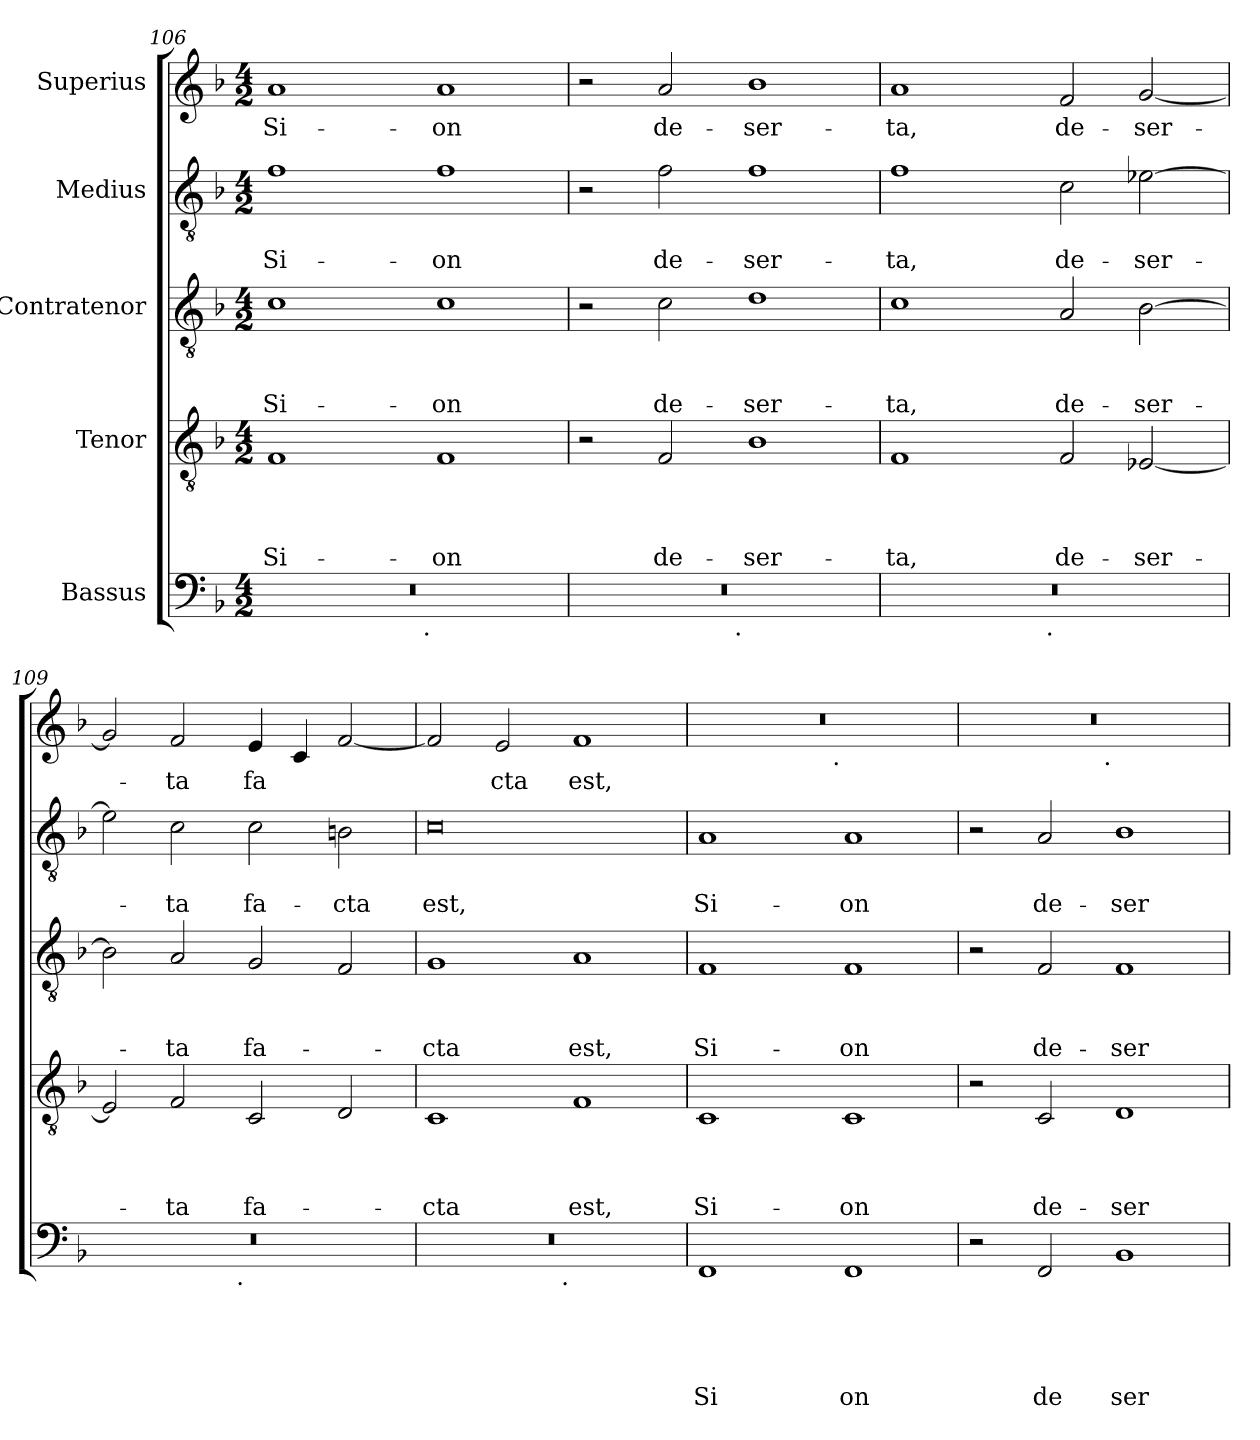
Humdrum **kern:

**kern	**text	**text	**text	**text	**text	**kern	**text	**text	**text	**text	**kern	**text	**text	**text	**kern	**text	**text	**kern	**text
*part5	*part5	*part5	*part5	*part5	*part5	*part4	*part4	*part4	*part4	*part4	*part3	*part3	*part3	*part3	*part2	*part2	*part2	*part1	*part1
*staff5	*staff5	*staff5	*staff5	*staff5	*staff5	*staff4	*staff4	*staff4	*staff4	*staff4	*staff3	*staff3	*staff3	*staff3	*staff2	*staff2	*staff2	*staff1	*staff1
*I"Bassus	*	*	*	*	*	*I"Tenor	*	*	*	*	*I"Contratenor	*	*	*	*I"Medius	*	*	*I"Superius	*
*clefF4	*	*	*	*	*	*clefGv2	*	*	*	*	*clefGv2	*	*	*	*clefGv2	*	*	*clefG2	*
*ITrd-3c-5	*	*	*	*	*	*	*	*	*	*	*ITrd-3c-5	*	*	*	*ITrd-3c-5	*	*	*ITrd-3c-5	*
*k[b-e-]	*	*	*	*	*	*k[b-]	*	*	*	*	*k[b-e-]	*	*	*	*k[b-e-]	*	*	*k[b-e-]	*
*B-:	*	*	*	*	*	*F:	*	*	*	*	*B-:	*	*	*	*B-:	*	*	*B-:	*
*M4/2	*	*	*	*	*	*M4/2	*	*	*	*	*M4/2	*	*	*	*M4/2	*	*	*M4/2	*
=106	=106	=106	=106	=106	=106	=106	=106	=106	=106	=106	=106	=106	=106	=106	=106	=106	=106	=106	=106
!	!	!	!	!	!	!	!	!	!	!LO:LY:b	!	!	!	!LO:LY:b	!	!	!LO:LY:b	!	!LO:LY:b
*^	*	*	*	*	*	*	*	*	*	*	*	*	*	*	*	*	*	*	*
0r	2ryy	.	.	.	.	.	1F	.	.	.	Si-	1f	.	.	Si-	1b-	.	Si-	1dd	Si-
.	4...ryy	.	.	.	.	.	.	.	.	.	.	.	.	.	.	.	.	.	.	.
!	!LO:TX:b:t=.	!	!	!	!	!	!	!	!	!	!	!	!	!	!	!	!	!	!	!
.	1ryy	.	.	.	.	.	.	.	.	.	.	.	.	.	.	.	.	.	.	.
!	!	!	!	!	!	!	!	!	!	!	!LO:LY:b	!	!	!	!LO:LY:b	!	!	!LO:LY:b	!	!LO:LY:b
.	.	.	.	.	.	.	1F	.	.	.	-on	1f	.	.	-on	1b-	.	-on	1dd	-on
.	32ryy	.	.	.	.	.	.	.	.	.	.	.	.	.	.	.	.	.	.	.
=107	=107	=107	=107	=107	=107	=107	=107	=107	=107	=107	=107	=107	=107	=107	=107	=107	=107	=107	=107	=107
0r	2ryy	.	.	.	.	.	2r	.	.	.	.	2r	.	.	.	2r	.	.	2r	.
!	!	!	!	!	!	!	!	!	!	!	!LO:LY:b	!	!	!	!LO:LY:b	!	!	!LO:LY:b	!	!LO:LY:b
.	4...ryy	.	.	.	.	.	2F/	.	.	.	de-	2f\	.	.	de-	2b-\	.	de-	2dd/	de-
!	!LO:TX:b:t=.	!	!	!	!	!	!	!	!	!	!	!	!	!	!	!	!	!	!	!
.	1ryy	.	.	.	.	.	.	.	.	.	.	.	.	.	.	.	.	.	.	.
!	!	!	!	!	!	!	!	!	!	!	!LO:LY:b	!	!	!	!LO:LY:b	!	!	!LO:LY:b	!	!LO:LY:b
.	.	.	.	.	.	.	1B-	.	.	.	-ser-	1g	.	.	-ser-	1b-	.	-ser-	1ee-	-ser-
.	32ryy	.	.	.	.	.	.	.	.	.	.	.	.	.	.	.	.	.	.	.
=108	=108	=108	=108	=108	=108	=108	=108	=108	=108	=108	=108	=108	=108	=108	=108	=108	=108	=108	=108	=108
!	!	!	!	!	!	!	!	!	!	!	!LO:LY:b	!	!	!	!LO:LY:b	!	!	!LO:LY:b	!	!LO:LY:b
0r	2ryy	.	.	.	.	.	1F	.	.	.	-ta,	1f	.	.	-ta,	1b-	.	-ta,	1dd	-ta,
.	4...ryy	.	.	.	.	.	.	.	.	.	.	.	.	.	.	.	.	.	.	.
!	!LO:TX:b:t=.	!	!	!	!	!	!	!	!	!	!	!	!	!	!	!	!	!	!	!
.	1ryy	.	.	.	.	.	.	.	.	.	.	.	.	.	.	.	.	.	.	.
!	!	!	!	!	!	!	!	!	!	!	!LO:LY:b	!	!	!	!LO:LY:b	!	!	!LO:LY:b	!	!LO:LY:b
.	.	.	.	.	.	.	2F/	.	.	.	de-	2d/	.	.	de-	2f\	.	de-	2b-/	de-
!	!	!	!	!	!	!	!	!	!	!	!LO:LY:b	!	!	!	!LO:LY:b	!	!	!LO:LY:b	!	!LO:LY:b
.	.	.	.	.	.	.	[>2E-X/	.	.	.	-ser-	[>2e-\	.	.	-ser-	[>2a-X\	.	-ser-	[>2cc/	-ser-
.	32ryy	.	.	.	.	.	.	.	.	.	.	.	.	.	.	.	.	.	.	.
!!LO:PB:g=z
=109	=109	=109	=109	=109	=109	=109	=109	=109	=109	=109	=109	=109	=109	=109	=109	=109	=109	=109	=109	=109
0r	2ryy	.	.	.	.	.	2E-/]	.	.	.	.	2e-\]	.	.	.	2a-\]	.	.	2cc/]	.
!	!	!	!	!	!	!	!	!	!	!	!LO:LY:b	!	!	!	!LO:LY:b	!	!	!LO:LY:b	!	!LO:LY:b
.	4...ryy	.	.	.	.	.	2F/	.	.	.	-ta	2d/	.	.	-ta	2f\	.	-ta	2b-/	-ta
!	!LO:TX:b:t=.	!	!	!	!	!	!	!	!	!	!	!	!	!	!	!	!	!	!	!
.	1ryy	.	.	.	.	.	.	.	.	.	.	.	.	.	.	.	.	.	.	.
!	!	!	!	!	!	!	!	!	!	!	!LO:LY:b	!	!	!	!LO:LY:b	!	!	!LO:LY:b	!	!LO:LY:b
.	.	.	.	.	.	.	2C/	.	.	.	fa-	2c/	.	.	fa-	2f\	.	fa-	4a/	fa
.	.	.	.	.	.	.	.	.	.	.	.	.	.	.	.	.	.	.	4f/	.
!	!	!	!	!	!	!	!	!	!	!	!	!	!	!	!	!	!	!LO:LY:b	!	!
.	.	.	.	.	.	.	2D/	.	.	.	.	2B-/	.	.	.	2en\	.	-cta	[<2b-/	.
.	32ryy	.	.	.	.	.	.	.	.	.	.	.	.	.	.	.	.	.	.	.
=110	=110	=110	=110	=110	=110	=110	=110	=110	=110	=110	=110	=110	=110	=110	=110	=110	=110	=110	=110	=110
!	!	!	!	!	!	!	!	!	!	!	!LO:LY:b	!	!	!	!LO:LY:b	!	!	!LO:LY:b	!	!
0r	2ryy	.	.	.	.	.	1C	.	.	.	-cta	1c	.	.	-cta	0f	.	est,	2b-/]	.
!	!	!	!	!	!	!	!	!	!	!	!	!	!	!	!	!	!	!	!	!LO:LY:b
.	4...ryy	.	.	.	.	.	.	.	.	.	.	.	.	.	.	.	.	.	2a/	cta
!	!LO:TX:b:t=.	!	!	!	!	!	!	!	!	!	!	!	!	!	!	!	!	!	!	!
.	1ryy	.	.	.	.	.	.	.	.	.	.	.	.	.	.	.	.	.	.	.
!	!	!	!	!	!	!	!	!	!	!	!LO:LY:b	!	!	!	!LO:LY:b	!	!	!	!	!LO:LY:b
.	.	.	.	.	.	.	1F	.	.	.	est,	1d	.	.	est,	.	.	.	1b-	est,
.	32ryy	.	.	.	.	.	.	.	.	.	.	.	.	.	.	.	.	.	.	.
=111	=111	=111	=111	=111	=111	=111	=111	=111	=111	=111	=111	=111	=111	=111	=111	=111	=111	=111	=111	=111
!	!	!	!	!	!	!LO:LY:b	!	!	!	!	!LO:LY:b	!	!	!	!LO:LY:b	!	!	!LO:LY:b	!	!
*v	*v	*	*	*	*	*	*	*	*	*	*	*	*	*	*	*	*	*	*^	*
1BB-	.	.	.	.	Si	1C	.	.	.	Si-	1B-	.	.	Si-	1d	.	Si-	0r	2ryy	.
.	.	.	.	.	.	.	.	.	.	.	.	.	.	.	.	.	.	.	4...ryy	.
!	!	!	!	!	!	!	!	!	!	!	!	!	!	!	!	!	!	!	!LO:TX:b:t=.	!
.	.	.	.	.	.	.	.	.	.	.	.	.	.	.	.	.	.	.	1ryy	.
!	!	!	!	!	!LO:LY:b	!	!	!	!	!LO:LY:b	!	!	!	!LO:LY:b	!	!	!LO:LY:b	!	!	!
1BB-	.	.	.	.	on	1C	.	.	.	-on	1B-	.	.	-on	1d	.	-on	.	.	.
.	.	.	.	.	.	.	.	.	.	.	.	.	.	.	.	.	.	.	32ryy	.
=112	=112	=112	=112	=112	=112	=112	=112	=112	=112	=112	=112	=112	=112	=112	=112	=112	=112	=112	=112	=112
2r	.	.	.	.	.	2r	.	.	.	.	2r	.	.	.	2r	.	.	0r	2ryy	.
!	!	!	!	!	!LO:LY:b	!	!	!	!	!LO:LY:b	!	!	!	!LO:LY:b	!	!	!LO:LY:b	!	!	!
2BB-/	.	.	.	.	de	2C/	.	.	.	de-	2B-/	.	.	de-	2d/	.	de-	.	4...ryy	.
!	!	!	!	!	!	!	!	!	!	!	!	!	!	!	!	!	!	!	!LO:TX:b:t=.	!
.	.	.	.	.	.	.	.	.	.	.	.	.	.	.	.	.	.	.	1ryy	.
!	!	!	!	!	!LO:LY:b	!	!	!	!	!LO:LY:b	!	!	!	!LO:LY:b	!	!	!LO:LY:b	!	!	!
1E-	.	.	.	.	ser	1D	.	.	.	-ser-	1B-	.	.	-ser-	1e-	.	-ser-	.	.	.
.	.	.	.	.	.	.	.	.	.	.	.	.	.	.	.	.	.	.	32ryy	.
*	*	*	*	*	*	*	*	*	*	*	*	*	*	*	*	*	*	*v	*v	*
=	=	=	=	=	=	=	=	=	=	=	=	=	=	=	=	=	=	=	=
*-	*-	*-	*-	*-	*-	*-	*-	*-	*-	*-	*-	*-	*-	*-	*-	*-	*-	*-	*-
